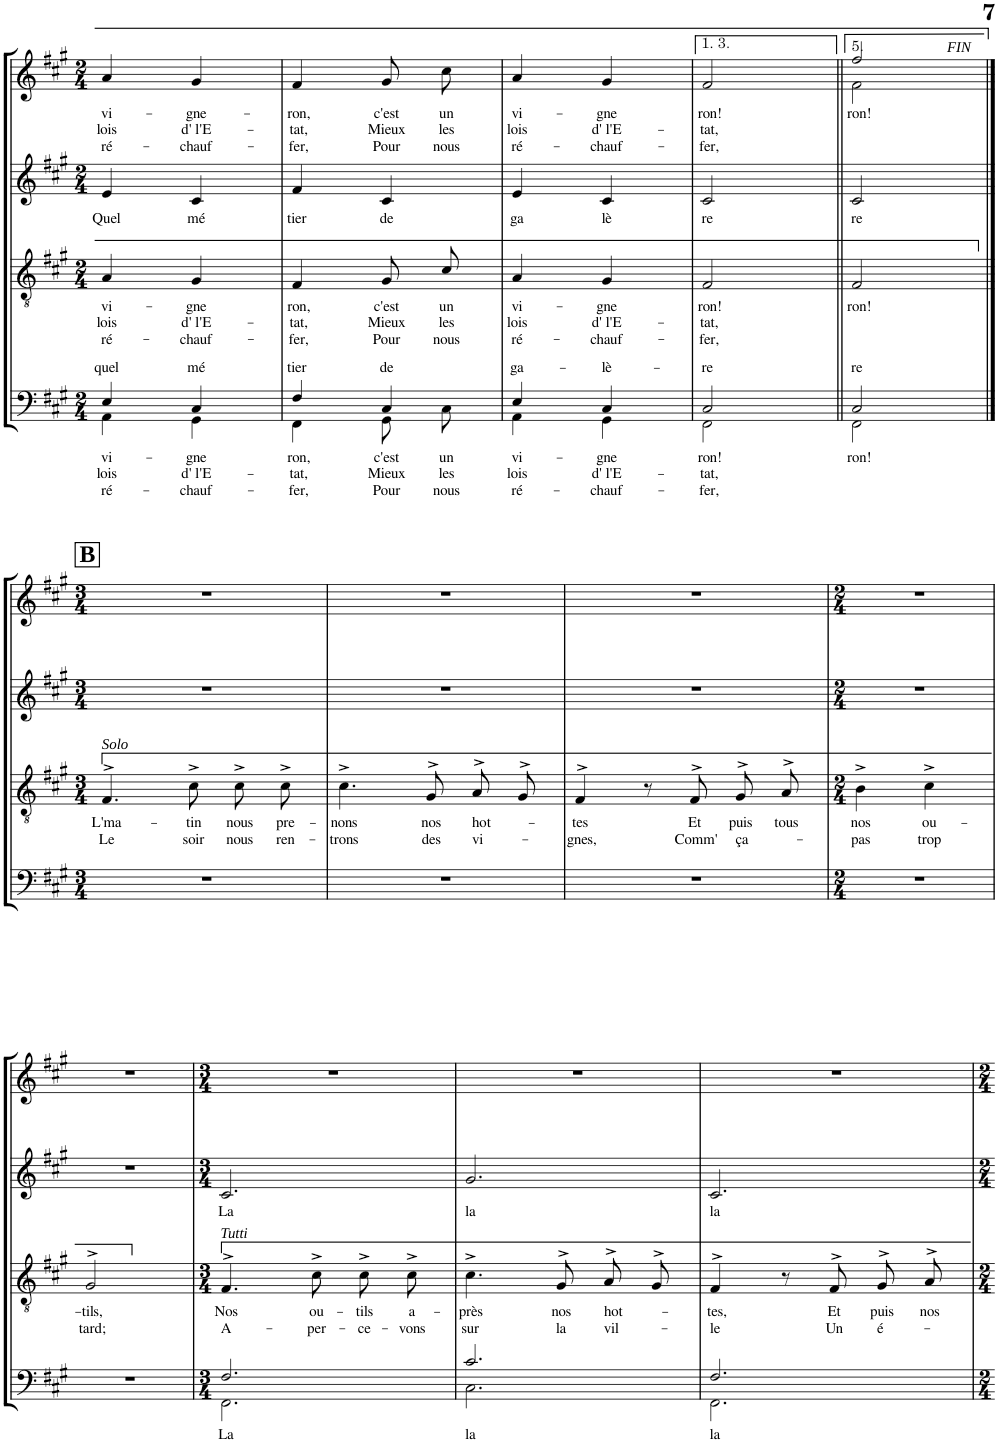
**kern	**text	**text	**text	**kern	**text	**text	**text	**kern	**text	**kern	**text	**text	**text	**kern
*part5	*part5	*part5	*part5	*part4	*part4	*part4	*part4	*part3	*part3	*part2	*part2	*part2	*part2	*part1
*staff5	*staff5	*staff5	*staff5	*staff4	*staff4	*staff4	*staff4	*staff3	*staff3	*staff2	*staff2	*staff2	*staff2	*staff1
*I"BASSES	*	*	*	*I"TÉNORS	*	*	*	*I"CONTRALTOS	*	*I"SOPRANOS	*	*	*	*I"Soprano solo
!!LO:PB:g=z
*clefF4	*	*	*	*clefGv2	*	*	*	*clefG2	*	*clefG2	*	*	*	*clefG2
*k[f#c#g#]	*	*	*	*k[f#c#g#]	*	*	*	*k[f#c#g#]	*	*k[f#c#g#]	*	*	*	*k[f#c#g#]
*M2/4	*	*	*	*M2/4	*	*	*	*M2/4	*	*M2/4	*	*	*	*M2/4
=21	=21	=21	=21	=21	=21	=21	=21	=21	=21	=21	=21	=21	=21	=21
!	!LO:LY:a	!	!	!	!	!	!	!	!	!	!	!	!	!
*^	*	*	*	*	*	*	*	*	*	*	*	*	*	*
!	!	!LO:LY:b	!LO:LY:b	!LO:LY:b	!	!LO:LY:b	!LO:LY:b	!LO:LY:b	!	!LO:LY:b	!	!LO:LY:b	!LO:LY:b	!LO:LY:b	!
4E/	4AA\	vi-	lois	ré-	4A/	vi-	lois	ré-	4e/	Quel	4a/	vi-	lois	ré-	2r
!	!	!LO:LY:a	!	!	!	!	!	!	!	!	!	!	!	!	!
!	!	!LO:LY:b	!LO:LY:b	!LO:LY:b	!	!LO:LY:b	!LO:LY:b	!LO:LY:b	!	!LO:LY:b	!	!LO:LY:b	!LO:LY:b	!LO:LY:b	!
4C#/	4GG#\	-gne	d' l'E-	-chauf-	4G#/	-gne	d' l'E-	-chauf-	4c#/	mé	4g#/	-gne-	d' l'E-	-chauf-	.
=22	=22	=22	=22	=22	=22	=22	=22	=22	=22	=22	=22	=22	=22	=22	=22
!	!	!LO:LY:a	!	!	!	!	!	!	!	!	!	!	!	!	!
!	!	!LO:LY:b	!LO:LY:b	!LO:LY:b	!	!LO:LY:b	!LO:LY:b	!LO:LY:b	!	!LO:LY:b	!	!LO:LY:b	!LO:LY:b	!LO:LY:b	!
4F#/	4FF#\	-ron,	-tat,	-fer,	4F#/	-ron,	-tat,	-fer,	4f#/	-tier	4f#/	-ron,	-tat,	-fer,	2r
!	!	!LO:LY:a	!	!	!	!	!	!	!	!	!	!	!	!	!
!	!	!LO:LY:b	!LO:LY:b	!LO:LY:b	!	!LO:LY:b	!LO:LY:b	!LO:LY:b	!	!LO:LY:b	!	!LO:LY:b	!LO:LY:b	!LO:LY:b	!
4C#/	8GG#\L	c'est	Mieux	Pour	8G#/L	c'est	Mieux	Pour	4c#/	de	8g#/L	c'est	Mieux	Pour	.
!	!	!LO:LY:b	!LO:LY:b	!LO:LY:b	!	!LO:LY:b	!LO:LY:b	!LO:LY:b	!	!	!	!LO:LY:b	!LO:LY:b	!LO:LY:b	!
.	8C#\J	un	les	nous	8c#/J	un	les	nous	.	.	8cc#/J	un	les	nous	.
=23	=23	=23	=23	=23	=23	=23	=23	=23	=23	=23	=23	=23	=23	=23	=23
!	!	!LO:LY:a	!	!	!	!	!	!	!	!	!	!	!	!	!
!	!	!LO:LY:b	!LO:LY:b	!LO:LY:b	!	!LO:LY:b	!LO:LY:b	!LO:LY:b	!	!LO:LY:b	!	!LO:LY:b	!LO:LY:b	!LO:LY:b	!
4E/	4AA\	vi-	lois	ré-	4A/	vi-	lois	ré-	4e/	ga	4a/	vi-	lois	ré-	2r
!	!	!LO:LY:a	!	!	!	!	!	!	!	!	!	!	!	!	!
!	!	!LO:LY:b	!LO:LY:b	!LO:LY:b	!	!LO:LY:b	!LO:LY:b	!LO:LY:b	!	!LO:LY:b	!	!LO:LY:b	!LO:LY:b	!LO:LY:b	!
4C#/	4GG#\	-gne	d' l'E-	-chauf-	4G#/	-gne	d' l'E-	-chauf-	4c#/	-lè	4g#/	-gne	d' l'E-	-chauf-	.
=24	=24	=24	=24	=24	=24	=24	=24	=24	=24	=24	=24	=24	=24	=24	=24
!	!	!	!	!	!	!	!	!	!	!	!LO:TX:a:t=1. 3.	!	!	!	!
!	!	!LO:LY:a	!	!	!	!	!	!	!	!	!	!	!	!	!
!	!	!LO:LY:b	!LO:LY:b	!LO:LY:b	!	!LO:LY:b	!LO:LY:b	!LO:LY:b	!	!LO:LY:b	!	!LO:LY:b	!LO:LY:b	!LO:LY:b	!
2C#/	2FF#\	-ron!	-tat,	-fer,	2F#/	-ron!	-tat,	-fer,	2c#/	-re	2f#Z/	-ron!	-tat,	-fer,	2r
=25||	=25||	=25||	=25||	=25||	=25||	=25||	=25||	=25||	=25||	=25||	=25||	=25||	=25||	=25||	=25||
!	!	!	!	!	!	!	!	!	!	!	!	!	!	!	!LO:TX:a:i:t=FIN
!	!	!	!	!	!	!	!	!	!	!	!LO:TX:a:t=5.	!	!	!	!
!	!	!LO:LY:a	!	!	!	!	!	!	!	!	!	!	!	!	!
!	!	!LO:LY:b	!	!	!	!LO:LY:b	!	!	!	!LO:LY:b	!	!LO:LY:b	!	!	!
*	*	*	*	*	*	*	*	*	*	*	*^	*	*	*	*
2C#/	2FF#\	-ron!	.	.	2F#/	-ron!	.	.	2c#/	-re	2ff#/	2f#\	-ron!	.	.	2r
*v	*v	*	*	*	*	*	*	*	*	*	*v	*v	*	*	*	*
!!LO:LB:g=z
==26	==26	==26	==26	==26	==26	==26	==26	==26	==26	==26	==26	==26	==26	==26
!!LO:REH:place=s1:a:B:cj:fs=16:t=B
*M3/4	*	*	*	*M3/4	*	*	*	*M3/4	*	*M3/4	*	*	*	*M3/4
*^	*	*	*	*	*	*	*	*	*	*^	*	*	*	*
!	!	!	!	!	!LO:TX:a:i:t=Solo	!	!	!	!	!	!	!	!	!	!	!
!	!	!	!	!	!	!LO:LY:b	!LO:LY:b	!	!	!	!	!	!	!	!	!
*v	*v	*	*	*	*	*	*	*	*	*	*v	*v	*	*	*	*
2.r	.	.	.	4.F#^>/	L'ma-	Le	.	2.r	.	2.r	.	.	.	2.r
!	!	!	!	!	!LO:LY:b	!LO:LY:b	!	!	!	!	!	!	!	!
.	.	.	.	8c#^\	-tin	soir	.	.	.	.	.	.	.	.
!	!	!	!	!	!LO:LY:b	!LO:LY:b	!	!	!	!	!	!	!	!
.	.	.	.	8c#^\L	nous	nous	.	.	.	.	.	.	.	.
!	!	!	!	!	!LO:LY:b	!LO:LY:b	!	!	!	!	!	!	!	!
.	.	.	.	8c#^\J	pre-	ren-	.	.	.	.	.	.	.	.
=27	=27	=27	=27	=27	=27	=27	=27	=27	=27	=27	=27	=27	=27	=27
!	!	!	!	!	!LO:LY:b	!LO:LY:b	!	!	!	!	!	!	!	!
2.r	.	.	.	4.c#^>\	-nons	-trons	.	2.r	.	2.r	.	.	.	2.r
!	!	!	!	!	!LO:LY:b	!LO:LY:b	!	!	!	!	!	!	!	!
.	.	.	.	8G#^>/	nos	des	.	.	.	.	.	.	.	.
!	!	!	!	!	!LO:LY:b	!LO:LY:b	!	!	!	!	!	!	!	!
.	.	.	.	8A^>/L	hot-	vi-	.	.	.	.	.	.	.	.
.	.	.	.	8G#^>/J	.	.	.	.	.	.	.	.	.	.
=28	=28	=28	=28	=28	=28	=28	=28	=28	=28	=28	=28	=28	=28	=28
!	!	!	!	!	!LO:LY:b	!LO:LY:b	!	!	!	!	!	!	!	!
2.r	.	.	.	4F#^>/	-tes	-gnes,	.	2.r	.	2.r	.	.	.	2.r
.	.	.	.	8r	.	.	.	.	.	.	.	.	.	.
!	!	!	!	!	!LO:LY:b	!LO:LY:b	!	!	!	!	!	!	!	!
.	.	.	.	8F#^>/	Et	Comm'	.	.	.	.	.	.	.	.
!	!	!	!	!	!LO:LY:b	!LO:LY:b	!	!	!	!	!	!	!	!
.	.	.	.	8G#^>/L	puis	ça-	.	.	.	.	.	.	.	.
!	!	!	!	!	!LO:LY:b	!	!	!	!	!	!	!	!	!
.	.	.	.	8A^>/J	tous	.	.	.	.	.	.	.	.	.
=29	=29	=29	=29	=29	=29	=29	=29	=29	=29	=29	=29	=29	=29	=29
*M2/4	*	*	*	*M2/4	*	*	*	*M2/4	*	*M2/4	*	*	*	*M2/4
!	!	!	!	!	!LO:LY:b	!LO:LY:b	!	!	!	!	!	!	!	!
2r	.	.	.	4B^\	nos	-pas	.	2r	.	2r	.	.	.	2r
!	!	!	!	!	!LO:LY:b	!LO:LY:b	!	!	!	!	!	!	!	!
.	.	.	.	4c#^\	ou-	trop	.	.	.	.	.	.	.	.
!!LO:LB:g=z
=30	=30	=30	=30	=30	=30	=30	=30	=30	=30	=30	=30	=30	=30	=30
!	!	!	!	!	!LO:LY:b	!LO:LY:b	!	!	!	!	!	!	!	!
2r	.	.	.	2G#^>/	-tils,	tard;	.	2r	.	2r	.	.	.	2r
=31	=31	=31	=31	=31	=31	=31	=31	=31	=31	=31	=31	=31	=31	=31
*M3/4	*	*	*	*M3/4	*	*	*	*M3/4	*	*M3/4	*	*	*	*M3/4
!	!	!	!	!LO:TX:a:i:t=Tutti	!	!	!	!	!	!	!	!	!	!
!	!LO:LY:b	!	!	!	!LO:LY:b	!LO:LY:b	!	!	!LO:LY:b	!	!	!	!	!
*^	*	*	*	*	*	*	*	*	*	*	*	*	*	*
2.F#/	2.FF#\	La	.	.	4.F#^>/	Nos	A-	.	2.c#/	La	2.r	.	.	.	2.r
!	!	!	!	!	!	!LO:LY:b	!LO:LY:b	!	!	!	!	!	!	!	!
.	.	.	.	.	8c#^\	ou-	-per-	.	.	.	.	.	.	.	.
!	!	!	!	!	!	!LO:LY:b	!LO:LY:b	!	!	!	!	!	!	!	!
.	.	.	.	.	8c#^\L	-tils	-ce-	.	.	.	.	.	.	.	.
!	!	!	!	!	!	!LO:LY:b	!LO:LY:b	!	!	!	!	!	!	!	!
.	.	.	.	.	8c#^\J	a-	-vons	.	.	.	.	.	.	.	.
=32	=32	=32	=32	=32	=32	=32	=32	=32	=32	=32	=32	=32	=32	=32	=32
!	!	!LO:LY:b	!	!	!	!LO:LY:b	!LO:LY:b	!	!	!LO:LY:b	!	!	!	!	!
2.c#/	2.C#\	la	.	.	4.c#^>\	-près	sur	.	2.g#/	la	2.r	.	.	.	2.r
!	!	!	!	!	!	!LO:LY:b	!LO:LY:b	!	!	!	!	!	!	!	!
.	.	.	.	.	8G#^>/	nos	la	.	.	.	.	.	.	.	.
!	!	!	!	!	!	!LO:LY:b	!LO:LY:b	!	!	!	!	!	!	!	!
.	.	.	.	.	8A^>/L	hot-	vil-	.	.	.	.	.	.	.	.
.	.	.	.	.	8G#^>/J	.	.	.	.	.	.	.	.	.	.
=33	=33	=33	=33	=33	=33	=33	=33	=33	=33	=33	=33	=33	=33	=33	=33
!	!	!LO:LY:b	!	!	!	!LO:LY:b	!LO:LY:b	!	!	!LO:LY:b	!	!	!	!	!
2.F#/	2.FF#\	la	.	.	4F#^>/	-tes,	-le	.	2.c#/	la	2.r	.	.	.	2.r
.	.	.	.	.	8r	.	.	.	.	.	.	.	.	.	.
!	!	!	!	!	!	!LO:LY:b	!LO:LY:b	!	!	!	!	!	!	!	!
.	.	.	.	.	8F#^>/	Et	Un	.	.	.	.	.	.	.	.
!	!	!	!	!	!	!LO:LY:b	!LO:LY:b	!	!	!	!	!	!	!	!
.	.	.	.	.	8G#^>/L	puis	é-	.	.	.	.	.	.	.	.
!	!	!	!	!	!	!LO:LY:b	!	!	!	!	!	!	!	!	!
.	.	.	.	.	8A^>/J	nos	.	.	.	.	.	.	.	.	.
*v	*v	*	*	*	*	*	*	*	*	*	*	*	*	*	*
=	=	=	=	=	=	=	=	=	=	=	=	=	=	=
*-	*-	*-	*-	*-	*-	*-	*-	*-	*-	*-	*-	*-	*-	*-
